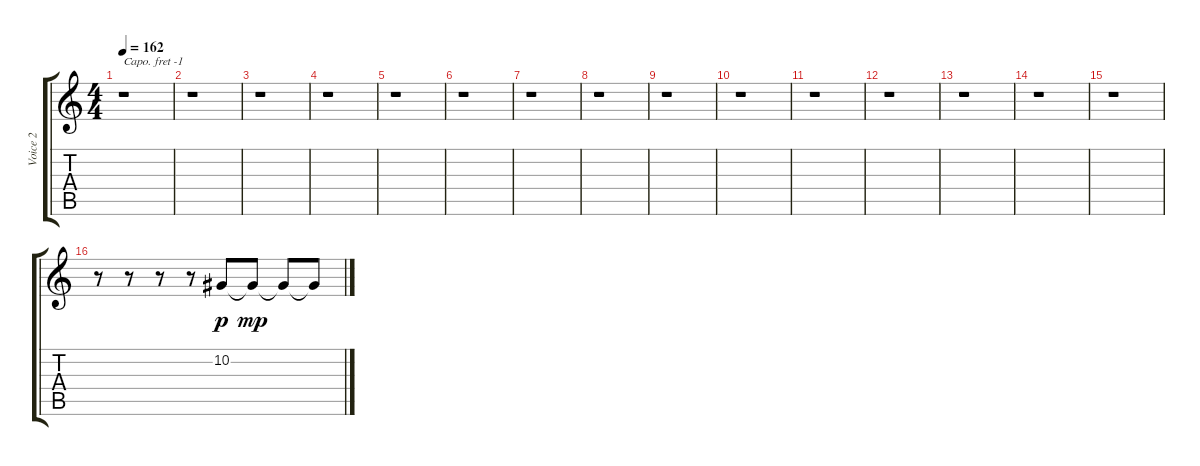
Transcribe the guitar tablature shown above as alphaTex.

\track ("Voice 2" "Voice 2") {instrument stringensemble1}
\staff {score tabs}
\capo -1
\tuning (E4 B3 G3 D3 A2 D2) {hide}
\ts (4 4)
\tempo 162
\clef g2
\ks c
r.1{dy p} |
r.1 |
r.1 |
r.1 |
r.1 |
r.1 |
r.1 |
r.1 |
r.1 |
r.1 |
r.1 |
r.1 |
r.1 |
r.1 |
r.1 |
r.8 r.8 r.8 r.8 10.2.8 10.2{t}.8{dy mp} 10.2{t}.8 10.2{t}.8
